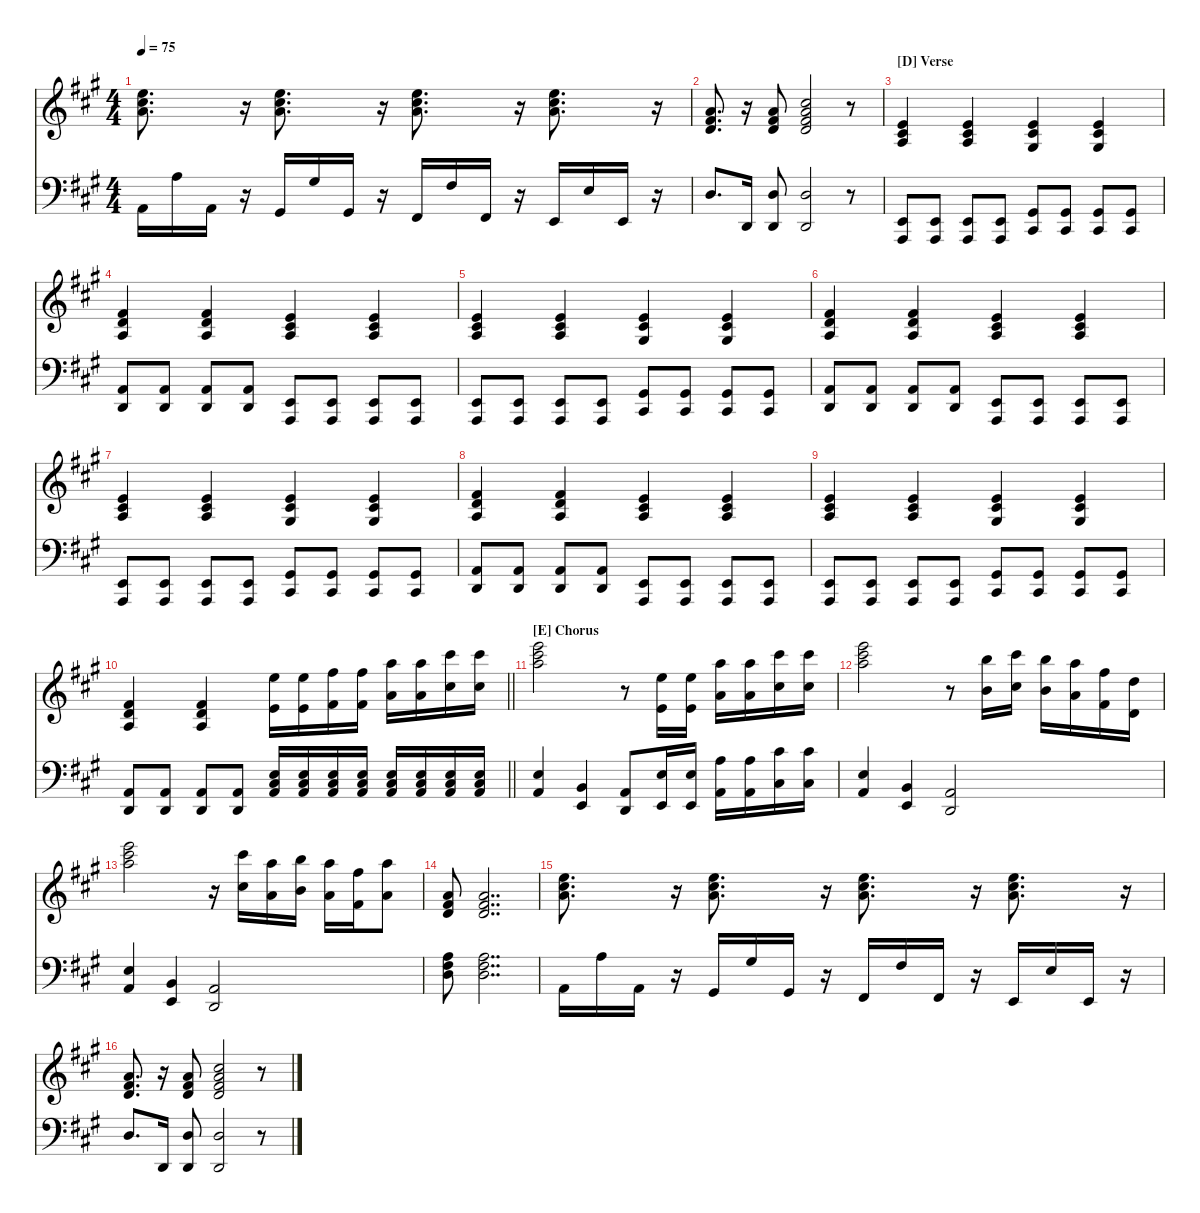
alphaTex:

\hideDynamics
\bracketExtendMode nobrackets
\singleTrackTrackNamePolicy hidden
\multiTrackTrackNamePolicy hidden
\otherSystemsTrackNameOrientation horizontal
\track ("Acoustic Piano" "A-Piano") {instrument acousticgrandpiano}
\staff {score}
\tuning (E4 B3 G3 D3 A2 E2)
\ts (4 4)
\tempo 75
\clef g2
\ks a
(14.3{acc forcenatural} 14.2{acc #} 12.1{acc forcenatural}).8{d dy mf beam Down} r.16{beam Down} (14.3{acc forcenatural} 14.2{acc #} 12.1{acc forcenatural}).8{d beam Down} r.16{beam Down} (14.3{acc forcenatural} 14.2{acc #} 12.1{acc forcenatural}).8{d beam Down} r.16{beam Down} (14.3{acc forcenatural} 14.2{acc #} 12.1{acc forcenatural}).8{d beam Down} r.16{beam Down} |
(7.3{acc forcenatural} 7.2{acc #} 5.1{acc forcenatural}).8{d beam Up} r.16{beam Up} (12.4{acc forcenatural} 11.3{acc #} 10.2{acc forcenatural}).8{beam Up} (12.4{acc forcenatural} 11.3{acc #} 10.2{acc forcenatural} 9.1{acc #}).2{beam Up} r.8{beam Up} |
\section ("D" "Verse")
(2.3{acc forcenatural} 2.2{acc #} 0.1{acc forcenatural}).4{beam Up} (2.3{acc forcenatural} 2.2{acc #} 0.1{acc forcenatural}).4{beam Up} (1.3{acc #} 2.2{acc #} 0.1{acc forcenatural}).4{beam Up} (1.3{acc #} 2.2{acc #} 0.1{acc forcenatural}).4{beam Up} |
(2.3{acc forcenatural} 3.2{acc forcenatural} 2.1{acc #}).4{beam Up} (2.3{acc forcenatural} 3.2{acc forcenatural} 2.1{acc #}).4{beam Up} (2.3{acc forcenatural} 2.2{acc #} 0.1{acc forcenatural}).4{beam Up} (2.3{acc forcenatural} 2.2{acc #} 0.1{acc forcenatural}).4{beam Up} |
(2.3{acc forcenatural} 2.2{acc #} 0.1{acc forcenatural}).4{beam Up} (2.3{acc forcenatural} 2.2{acc #} 0.1{acc forcenatural}).4{beam Up} (1.3{acc #} 2.2{acc #} 0.1{acc forcenatural}).4{beam Up} (1.3{acc #} 2.2{acc #} 0.1{acc forcenatural}).4{beam Up} |
(2.3{acc forcenatural} 3.2{acc forcenatural} 2.1{acc #}).4{beam Up} (2.3{acc forcenatural} 3.2{acc forcenatural} 2.1{acc #}).4{beam Up} (2.3{acc forcenatural} 2.2{acc #} 0.1{acc forcenatural}).4{beam Up} (2.3{acc forcenatural} 2.2{acc #} 0.1{acc forcenatural}).4{beam Up} |
(2.3{acc forcenatural} 2.2{acc #} 0.1{acc forcenatural}).4{beam Up} (2.3{acc forcenatural} 2.2{acc #} 0.1{acc forcenatural}).4{beam Up} (1.3{acc #} 2.2{acc #} 0.1{acc forcenatural}).4{beam Up} (1.3{acc #} 2.2{acc #} 0.1{acc forcenatural}).4{beam Up} |
(2.3{acc forcenatural} 3.2{acc forcenatural} 2.1{acc #}).4{beam Up} (2.3{acc forcenatural} 3.2{acc forcenatural} 2.1{acc #}).4{beam Up} (2.3{acc forcenatural} 2.2{acc #} 0.1{acc forcenatural}).4{beam Up} (2.3{acc forcenatural} 2.2{acc #} 0.1{acc forcenatural}).4{beam Up} |
(2.3{acc forcenatural} 2.2{acc #} 0.1{acc forcenatural}).4{beam Up} (2.3{acc forcenatural} 2.2{acc #} 0.1{acc forcenatural}).4{beam Up} (1.3{acc #} 2.2{acc #} 0.1{acc forcenatural}).4{beam Up} (1.3{acc #} 2.2{acc #} 0.1{acc forcenatural}).4{beam Up} |
\barLineRight lightlight
(7.4{acc forcenatural} 7.3{acc forcenatural} 7.2{acc #}).4{beam Up} (7.4{acc forcenatural} 7.3{acc forcenatural} 7.2{acc #}).4{beam Up} (9.3{acc forcenatural} 12.1{acc forcenatural}).16{beam Down} (12.1{acc forcenatural} 9.3{acc forcenatural}).16{beam Down} (11.3{acc #} 14.1{acc #}).16{beam Down} (14.1{acc #} 11.3{acc #}).16{beam Down} (14.3{acc forcenatural} 17.1{acc forcenatural}).16{beam Down} (14.3{acc forcenatural} 17.1{acc forcenatural}).16{beam Down} (18.3{acc #} 21.1{acc #}).16{beam Down} (23.4{acc #} 26.2{acc #}).16{beam Down} |
\section ("E" "Chorus")
(26.2{acc #} 24.1{acc forcenatural} 26.3{acc forcenatural}).2{beam Down} r.8{beam Down} (12.1{acc forcenatural} 9.3{acc forcenatural}).16{beam Up} (12.1{acc forcenatural} 9.3{acc forcenatural}).16{beam Up} (14.3{acc forcenatural} 17.1{acc forcenatural}).16{beam Down} (17.1{acc forcenatural} 14.3{acc forcenatural}).16{beam Down} (18.3{acc #} 21.1{acc #}).16{beam Down} (26.2{acc #} 23.4{acc #}).16{beam Down} |
(26.2{acc #} 24.1{acc forcenatural} 26.3{acc forcenatural}).2{beam Down} r.8{beam Down} (21.4{acc forcenatural} 19.1{acc forcenatural}).16{beam Down} (23.4{acc #} 21.1{acc #}).16{beam Down} (21.4{acc forcenatural} 19.1{acc forcenatural}).16{beam Down} (19.4{acc forcenatural} 17.1{acc forcenatural}).16{beam Down} (16.4{acc #} 14.1{acc #}).16{beam Down} (12.4{acc forcenatural} 10.1{acc forcenatural}).16{beam Down} |
(26.2{acc #} 24.1{acc forcenatural} 26.3{acc forcenatural}).2{beam Down} r.16{beam Down} (18.3{acc #} 21.1{acc #}).16{beam Down} (14.3{acc forcenatural} 17.1{acc forcenatural}).16{beam Down} (16.3{acc forcenatural} 19.1{acc forcenatural}).16{beam Down} (14.3{acc forcenatural} 17.1{acc forcenatural}).16{beam Down} (11.3{acc #} 14.1{acc #}).16{beam Down} (14.3{acc forcenatural} 17.1{acc forcenatural}).8{beam Down} |
(7.3{acc forcenatural} 5.1{acc forcenatural} 7.2{acc #}).8{beam Up} (7.3{acc forcenatural} 5.1{acc forcenatural} 7.2{acc #}).2{dd beam Up} |
(14.3{acc forcenatural} 14.2{acc #} 12.1{acc forcenatural}).8{d beam Down} r.16{beam Down} (14.3{acc forcenatural} 14.2{acc #} 12.1{acc forcenatural}).8{d beam Down} r.16{beam Down} (14.3{acc forcenatural} 14.2{acc #} 12.1{acc forcenatural}).8{d beam Down} r.16{beam Down} (14.3{acc forcenatural} 14.2{acc #} 12.1{acc forcenatural}).8{d beam Down} r.16{beam Down} |
(7.3{acc forcenatural} 7.2{acc #} 5.1{acc forcenatural}).8{d beam Up} r.16{beam Up} (12.4{acc forcenatural} 11.3{acc #} 10.2{acc forcenatural}).8{beam Up} (12.4{acc forcenatural} 11.3{acc #} 10.2{acc forcenatural} 9.1{acc #}).2{beam Up} r.8{beam Up}
\staff {score}
\tuning (E4 B3 G3 D3 A2 E2)
\clef f4
\ottava regular
\simile none
\ks a
0.5{acc forcenatural}.16{dy mf beam Down} 2.3{acc forcenatural}.16{beam Down} 0.5{acc forcenatural}.16{beam Down} r.16{beam Down} 4.6{acc #}.16{beam Up} 6.4{acc #}.16{beam Up} 4.6{acc #}.16{beam Up} r.16{beam Up} 2.6{acc #}.16{beam Up} 4.4{acc #}.16{beam Up} 2.6{acc #}.16{beam Up} r.16{beam Up} 0.6{acc forcenatural}.16{beam Up} 2.4{acc forcenatural}.16{beam Up} 0.6{acc forcenatural}.16{beam Up} r.16{beam Up} |
0.4{acc forcenatural}.8{d beam Up} -2.6{acc forcenatural}.16{beam Up} (-2.6{acc forcenatural} 0.4{acc forcenatural}).8{beam Up} (-2.6{acc forcenatural} 0.4{acc forcenatural}).2{beam Up} r.8{beam Up} |
(-12.5{acc forcenatural} 0.6{acc forcenatural}).8{beam Up} (-12.5{acc forcenatural} 0.6{acc forcenatural}).8{beam Up} (-12.5{acc forcenatural} 0.6{acc forcenatural}).8{beam Up} (-12.5{acc forcenatural} 0.6{acc forcenatural}).8{beam Up} (-8.5{acc #} 4.6{acc #}).8{beam Up} (-8.5{acc #} 4.6{acc #}).8{beam Up} (-8.5{acc #} 4.6{acc #}).8{beam Up} (-8.5{acc #} 4.6{acc #}).8{beam Up} |
(-2.6{acc forcenatural} 0.5{acc forcenatural}).8{beam Up} (-2.6{acc forcenatural} 0.5{acc forcenatural}).8{beam Up} (-2.6{acc forcenatural} 0.5{acc forcenatural}).8{beam Up} (-2.6{acc forcenatural} 0.5{acc forcenatural}).8{beam Up} (-12.5{acc forcenatural} 0.6{acc forcenatural}).8{beam Up} (-12.5{acc forcenatural} 0.6{acc forcenatural}).8{beam Up} (-12.5{acc forcenatural} 0.6{acc forcenatural}).8{beam Up} (-12.5{acc forcenatural} 0.6{acc forcenatural}).8{beam Up} |
(-12.5{acc forcenatural} 0.6{acc forcenatural}).8{beam Up} (-12.5{acc forcenatural} 0.6{acc forcenatural}).8{beam Up} (-12.5{acc forcenatural} 0.6{acc forcenatural}).8{beam Up} (-12.5{acc forcenatural} 0.6{acc forcenatural}).8{beam Up} (-8.5{acc #} 4.6{acc #}).8{beam Up} (-8.5{acc #} 4.6{acc #}).8{beam Up} (-8.5{acc #} 4.6{acc #}).8{beam Up} (-8.5{acc #} 4.6{acc #}).8{beam Up} |
(-2.6{acc forcenatural} 0.5{acc forcenatural}).8{beam Up} (-2.6{acc forcenatural} 0.5{acc forcenatural}).8{beam Up} (-2.6{acc forcenatural} 0.5{acc forcenatural}).8{beam Up} (-2.6{acc forcenatural} 0.5{acc forcenatural}).8{beam Up} (-12.5{acc forcenatural} 0.6{acc forcenatural}).8{beam Up} (-12.5{acc forcenatural} 0.6{acc forcenatural}).8{beam Up} (-12.5{acc forcenatural} 0.6{acc forcenatural}).8{beam Up} (-12.5{acc forcenatural} 0.6{acc forcenatural}).8{beam Up} |
(-12.5{acc forcenatural} 0.6{acc forcenatural}).8{beam Up} (-12.5{acc forcenatural} 0.6{acc forcenatural}).8{beam Up} (-12.5{acc forcenatural} 0.6{acc forcenatural}).8{beam Up} (-12.5{acc forcenatural} 0.6{acc forcenatural}).8{beam Up} (-8.5{acc #} 4.6{acc #}).8{beam Up} (-8.5{acc #} 4.6{acc #}).8{beam Up} (-8.5{acc #} 4.6{acc #}).8{beam Up} (-8.5{acc #} 4.6{acc #}).8{beam Up} |
(-2.6{acc forcenatural} 0.5{acc forcenatural}).8{beam Up} (-2.6{acc forcenatural} 0.5{acc forcenatural}).8{beam Up} (-2.6{acc forcenatural} 0.5{acc forcenatural}).8{beam Up} (-2.6{acc forcenatural} 0.5{acc forcenatural}).8{beam Up} (-12.5{acc forcenatural} 0.6{acc forcenatural}).8{beam Up} (-12.5{acc forcenatural} 0.6{acc forcenatural}).8{beam Up} (-12.5{acc forcenatural} 0.6{acc forcenatural}).8{beam Up} (-12.5{acc forcenatural} 0.6{acc forcenatural}).8{beam Up} |
(-12.5{acc forcenatural} 0.6{acc forcenatural}).8{beam Up} (-12.5{acc forcenatural} 0.6{acc forcenatural}).8{beam Up} (-12.5{acc forcenatural} 0.6{acc forcenatural}).8{beam Up} (-12.5{acc forcenatural} 0.6{acc forcenatural}).8{beam Up} (-8.5{acc #} 4.6{acc #}).8{beam Up} (-8.5{acc #} 4.6{acc #}).8{beam Up} (-8.5{acc #} 4.6{acc #}).8{beam Up} (-8.5{acc #} 4.6{acc #}).8{beam Up} |
\barLineRight lightlight
(-2.6{acc forcenatural} 0.5{acc forcenatural}).8{beam Up} (-2.6{acc forcenatural} 0.5{acc forcenatural}).8{beam Up} (-2.6{acc forcenatural} 0.5{acc forcenatural}).8{beam Up} (-2.6{acc forcenatural} 0.5{acc forcenatural}).8{beam Up} (5.6{acc forcenatural} 4.5{acc #} 2.4{acc forcenatural}).16{beam Up} (5.6{acc forcenatural} 4.5{acc #} 2.4{acc forcenatural}).16{beam Up} (5.6{acc forcenatural} 4.5{acc #} 2.4{acc forcenatural}).16{beam Up} (5.6{acc forcenatural} 4.5{acc #} 2.4{acc forcenatural}).16{beam Up} (5.6{acc forcenatural} 4.5{acc #} 2.4{acc forcenatural}).16{beam Up} (5.6{acc forcenatural} 4.5{acc #} 2.4{acc forcenatural}).16{beam Up} (5.6{acc forcenatural} 4.5{acc #} 2.4{acc forcenatural}).16{beam Up} (5.6{acc forcenatural} 4.5{acc #} 2.4{acc forcenatural}).16{beam Up} |
(0.5{acc forcenatural} 2.4{acc forcenatural}).4{beam Up} (0.6{acc forcenatural} 2.5{acc forcenatural}).4{beam Up} (0.5{acc forcenatural} -2.6{acc forcenatural}).8{beam Up} (0.6{acc forcenatural} 2.4{acc forcenatural}).16{beam Up} (2.4{acc forcenatural} 0.6{acc forcenatural}).16{beam Up} (0.5{acc forcenatural} 2.3{acc forcenatural}).16{beam Down} (2.3{acc forcenatural} 0.5{acc forcenatural}).16{beam Down} (4.5{acc #} 6.3{acc #}).16{beam Down} (4.5{acc #} 6.3{acc #}).16{beam Down} |
(0.5{acc forcenatural} 2.4{acc forcenatural}).4{beam Up} (0.6{acc forcenatural} 2.5{acc forcenatural}).4{beam Up} (0.5{acc forcenatural} -2.6{acc forcenatural}).2{beam Up} |
(0.5{acc forcenatural} 2.4{acc forcenatural}).4{beam Up} (0.6{acc forcenatural} 2.5{acc forcenatural}).4{beam Up} (0.5{acc forcenatural} -2.6{acc forcenatural}).2{beam Up} |
(2.3{acc forcenatural} 4.4{acc #} 5.5{acc forcenatural}).8{beam Down} (2.3{acc forcenatural} 4.4{acc #} 5.5{acc forcenatural}).2{dd beam Down} |
0.5{acc forcenatural}.16{beam Down} 2.3{acc forcenatural}.16{beam Down} 0.5{acc forcenatural}.16{beam Down} r.16{beam Down} 4.6{acc #}.16{beam Up} 6.4{acc #}.16{beam Up} 4.6{acc #}.16{beam Up} r.16{beam Up} 2.6{acc #}.16{beam Up} 4.4{acc #}.16{beam Up} 2.6{acc #}.16{beam Up} r.16{beam Up} 0.6{acc forcenatural}.16{beam Up} 2.4{acc forcenatural}.16{beam Up} 0.6{acc forcenatural}.16{beam Up} r.16{beam Up} |
0.4{acc forcenatural}.8{d beam Up} -2.6{acc forcenatural}.16{beam Up} (-2.6{acc forcenatural} 0.4{acc forcenatural}).8{beam Up} (-2.6{acc forcenatural} 0.4{acc forcenatural}).2{beam Up} r.8{beam Up}
